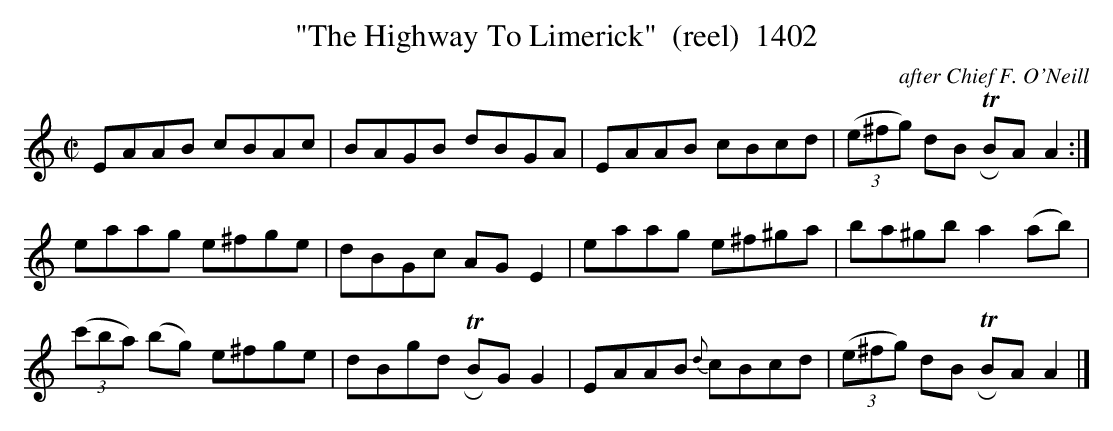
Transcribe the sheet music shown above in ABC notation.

X:1
T:"The Highway To Limerick"  (reel)  1402
C:after Chief F. O'Neill
BRENNAN July 2003 (HTTP://WWW.SOSYOURMOM.COM)
M:C|
L:1/8
K:C
EAAB cBAc|BAGB dBGA|EAAB cBcd| (3(e^fg) dB TRBA A2:|
eaag e^fge|dBGc AG E2|eaag e^f^ga|ba^gb a2(ab)|
(3(c'ba) (bg) e^fge|dBgd TRBG G2|EAAB {d}cBcd| (3(e^fg) dB TRBA A2|]
